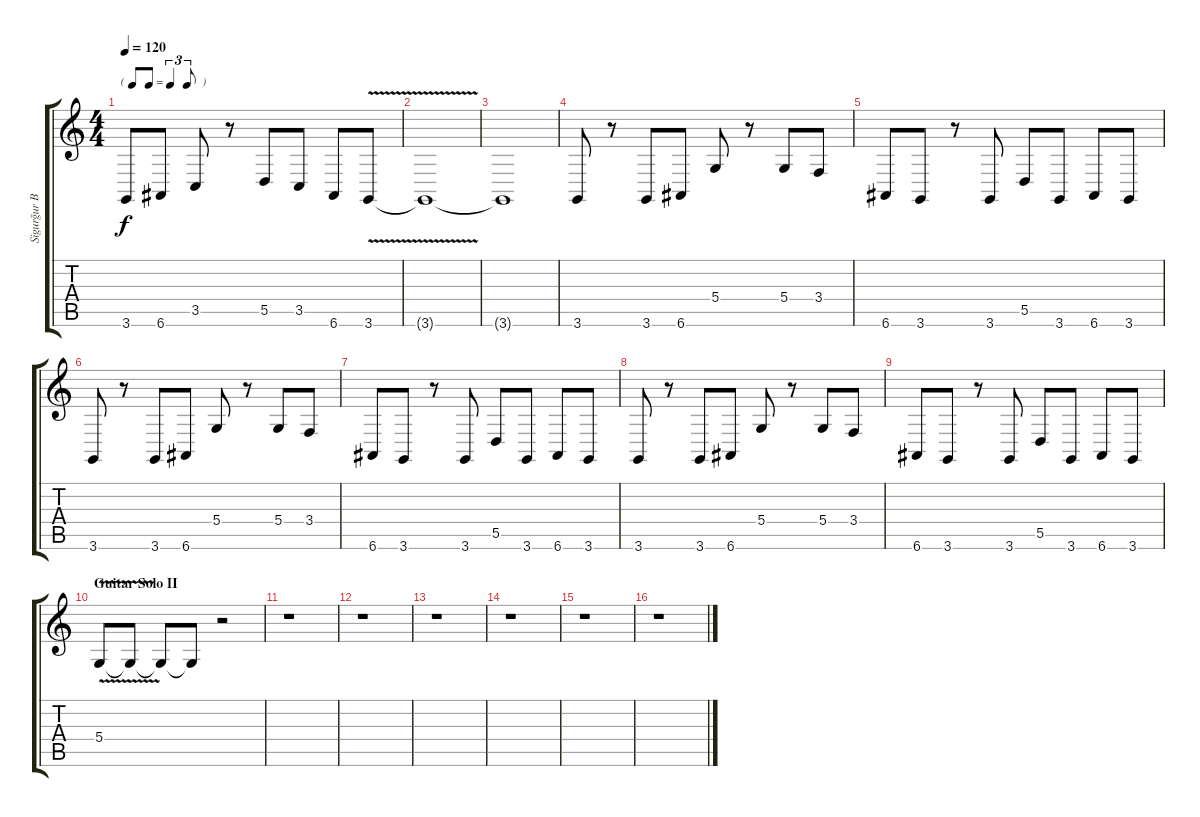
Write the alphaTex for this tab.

\track ("Sigurğur Bachmann, Vocals" "Sigurğur B") {instrument lead5charang}
\staff {score tabs}
\tuning (E4 B3 G3 D3 A2 E2) {hide}
\ts (4 4)
\tf triplet8th
\tempo 120
\clef g2
\ks c
3.6.8{dy f} 6.6.8 3.5.8 r.8 5.5.8 3.5.8 6.6.8 3.6{v}.8 |
3.6{t}.1 |
3.6{t}.1{volume 16} |
3.6.8 r.8 3.6.8 6.6.8 5.4.8 r.8 5.4.8 3.4.8 |
6.6.8 3.6.8 r.8 3.6.8 5.5.8 3.6.8 6.6.8 3.6.8 |
3.6.8 r.8 3.6.8 6.6.8 5.4.8 r.8 5.4.8 3.4.8 |
6.6.8 3.6.8 r.8 3.6.8 5.5.8 3.6.8 6.6.8 3.6.8 |
3.6.8 r.8 3.6.8 6.6.8 5.4.8 r.8 5.4.8 3.4.8 |
6.6.8 3.6.8 r.8 3.6.8 5.5.8 3.6.8 6.6.8 3.6.8 |
\section ("" "Guitar Solo II")
5.4{v}.8 5.4{t}.8 5.4{t}.8 5.4{t}.8 r.2 |
r.1 |
r.1 |
r.1 |
r.1 |
r.1 |
r.1
